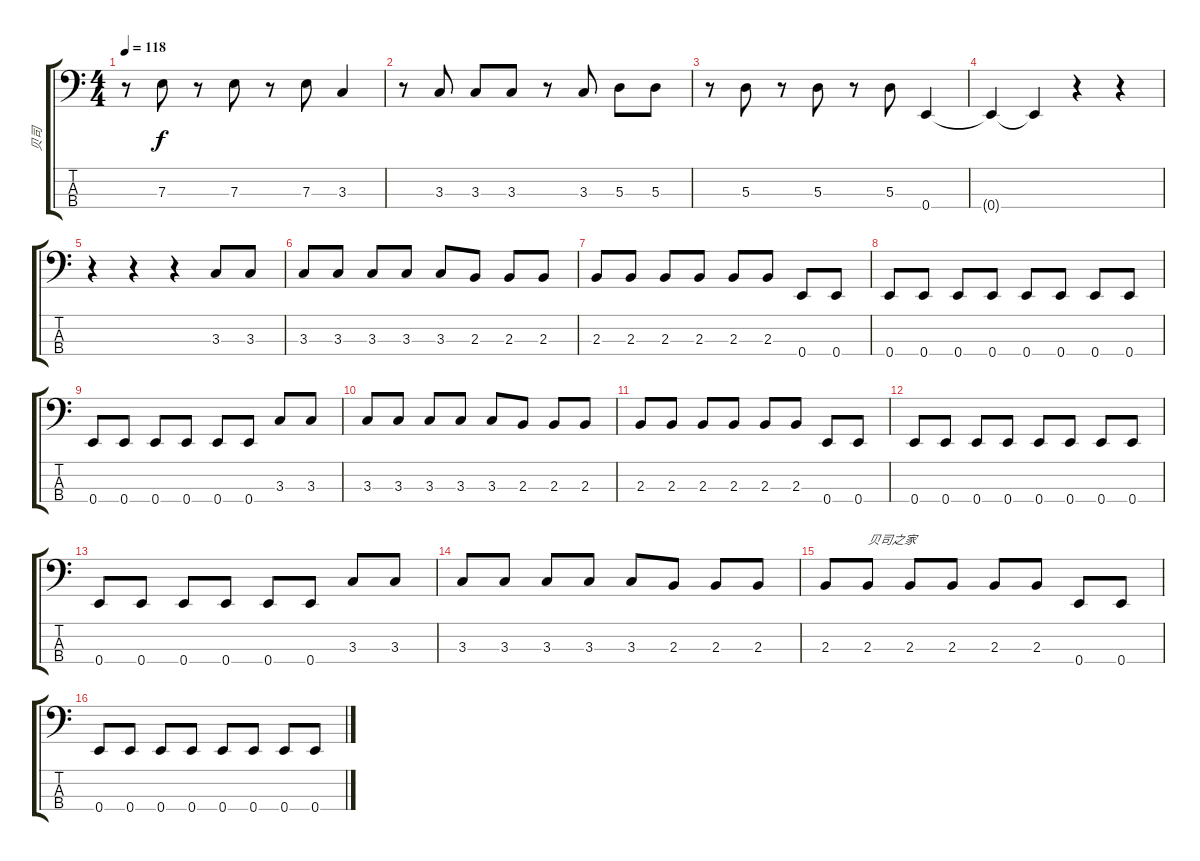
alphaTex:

\track ("贝司" "贝司") {instrument electricguitarmuted}
\staff {score tabs}
\tuning (G2 D2 A1 E1) {hide}
\ts (4 4)
\tempo 118
\clef f4
\ks c
r.8{dy f} 7.3.8 r.8 7.3.8 r.8 7.3.8 3.3.4 |
r.8 3.3.8 3.3.8 3.3.8 r.8 3.3.8 5.3.8 5.3.8 |
r.8 5.3.8 r.8 5.3.8 r.8 5.3.8 0.4.4 |
0.4{t}.4 0.4{t}.4 r.4 r.4 |
r.4 r.4 r.4 3.3.8 3.3.8 |
3.3.8 3.3.8 3.3.8 3.3.8 3.3.8 2.3.8 2.3.8 2.3.8 |
2.3.8 2.3.8 2.3.8 2.3.8 2.3.8 2.3.8 0.4.8 0.4.8 |
0.4.8 0.4.8 0.4.8 0.4.8 0.4.8 0.4.8 0.4.8 0.4.8 |
0.4.8 0.4.8 0.4.8 0.4.8 0.4.8 0.4.8 3.3.8 3.3.8 |
3.3.8 3.3.8 3.3.8 3.3.8 3.3.8 2.3.8 2.3.8 2.3.8 |
2.3.8 2.3.8 2.3.8 2.3.8 2.3.8 2.3.8 0.4.8 0.4.8 |
0.4.8 0.4.8 0.4.8 0.4.8 0.4.8 0.4.8 0.4.8 0.4.8 |
0.4.8 0.4.8 0.4.8 0.4.8 0.4.8 0.4.8 3.3.8 3.3.8 |
3.3.8 3.3.8 3.3.8 3.3.8 3.3.8 2.3.8 2.3.8 2.3.8 |
2.3.8 2.3.8{txt "贝司之家"} 2.3.8 2.3.8 2.3.8 2.3.8 0.4.8 0.4.8 |
0.4.8 0.4.8 0.4.8 0.4.8 0.4.8 0.4.8 0.4.8 0.4.8
